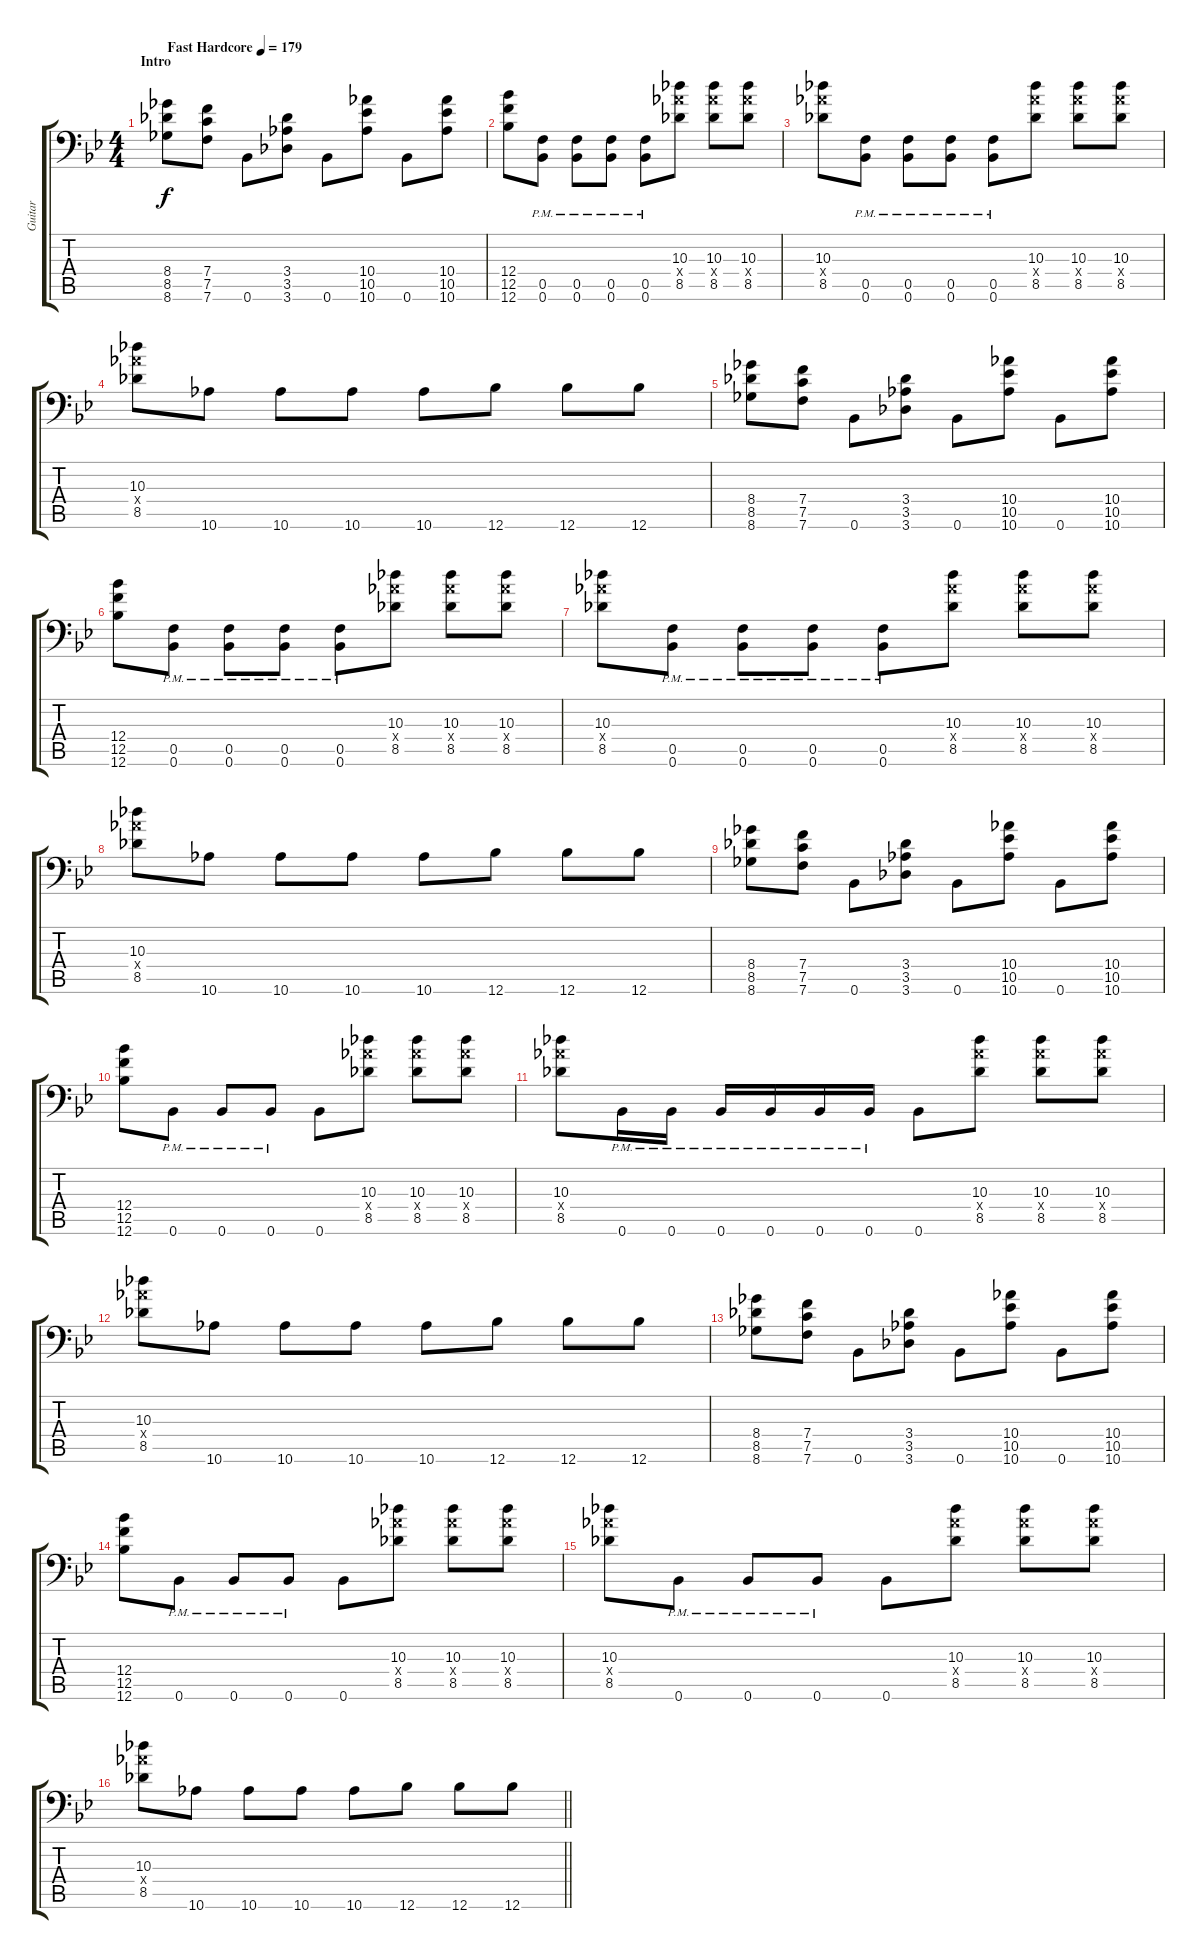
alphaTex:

\track ("Guitar" "Guitar") {instrument distortionguitar}
\staff {score tabs}
\tuning (C4 G3 Eb3 Bb2 F2 Bb1) {hide}
\ts (4 4)
\section ("" "Intro")
\tempo (179 "Fast Hardcore")
\clef f4
\ks bb
(8.4 8.5 8.6).8{dy f instrument distortionguitar} (7.4 7.5 7.6).8 0.6.8 (3.4 3.5 3.6).8 0.6.8 (10.4 10.5 10.6).8 0.6.8 (10.4 10.5 10.6).8 |
(12.4 12.5 12.6).8 (0.5{pm} 0.6{pm}).8 (0.5{pm} 0.6{pm}).8 (0.5{pm} 0.6{pm}).8 (0.5{pm} 0.6{pm}).8 (10.3 10.4{x} 8.5).8 (10.3 10.4{x} 8.5).8 (10.3 10.4{x} 8.5).8 |
(10.3 10.4{x} 8.5).8 (0.5{pm} 0.6{pm}).8 (0.5{pm} 0.6{pm}).8 (0.5{pm} 0.6{pm}).8 (0.5{pm} 0.6{pm}).8 (10.3 10.4{x} 8.5).8 (10.3 10.4{x} 8.5).8 (10.3 10.4{x} 8.5).8 |
(10.3 10.4{x} 8.5).8 10.6.8 10.6.8 10.6.8 10.6.8 12.6.8 12.6.8 12.6.8 |
(8.4 8.5 8.6).8 (7.4 7.5 7.6).8 0.6.8 (3.4 3.5 3.6).8 0.6.8 (10.4 10.5 10.6).8 0.6.8 (10.4 10.5 10.6).8 |
(12.4 12.5 12.6).8 (0.5{pm} 0.6{pm}).8 (0.5{pm} 0.6{pm}).8 (0.5{pm} 0.6{pm}).8 (0.5{pm} 0.6{pm}).8 (10.3 10.4{x} 8.5).8 (10.3 10.4{x} 8.5).8 (10.3 10.4{x} 8.5).8 |
(10.3 10.4{x} 8.5).8 (0.5{pm} 0.6{pm}).8 (0.5{pm} 0.6{pm}).8 (0.5{pm} 0.6{pm}).8 (0.5{pm} 0.6{pm}).8 (10.3 10.4{x} 8.5).8 (10.3 10.4{x} 8.5).8 (10.3 10.4{x} 8.5).8 |
(10.3 10.4{x} 8.5).8 10.6.8 10.6.8 10.6.8 10.6.8 12.6.8 12.6.8 12.6.8 |
(8.4 8.5 8.6).8 (7.4 7.5 7.6).8 0.6.8 (3.4 3.5 3.6).8 0.6.8 (10.4 10.5 10.6).8 0.6.8 (10.4 10.5 10.6).8 |
(12.4 12.5 12.6).8 0.6{pm}.8 0.6{pm}.8 0.6{pm}.8 0.6.8 (10.3 10.4{x} 8.5).8 (10.3 10.4{x} 8.5).8 (10.3 10.4{x} 8.5).8 |
(10.3 10.4{x} 8.5).8 0.6{pm}.16 0.6{pm}.16 0.6{pm}.16 0.6{pm}.16 0.6{pm}.16 0.6{pm}.16 0.6.8 (10.3 10.4{x} 8.5).8 (10.3 10.4{x} 8.5).8 (10.3 10.4{x} 8.5).8 |
(10.3 10.4{x} 8.5).8 10.6.8 10.6.8 10.6.8 10.6.8 12.6.8 12.6.8 12.6.8 |
(8.4 8.5 8.6).8 (7.4 7.5 7.6).8 0.6.8 (3.4 3.5 3.6).8 0.6.8 (10.4 10.5 10.6).8 0.6.8 (10.4 10.5 10.6).8 |
(12.4 12.5 12.6).8 0.6{pm}.8 0.6{pm}.8 0.6{pm}.8 0.6.8 (10.3 10.4{x} 8.5).8 (10.3 10.4{x} 8.5).8 (10.3 10.4{x} 8.5).8 |
(10.3 10.4{x} 8.5).8 0.6{pm}.8 0.6{pm}.8 0.6{pm}.8 0.6.8 (10.3 10.4{x} 8.5).8 (10.3 10.4{x} 8.5).8 (10.3 10.4{x} 8.5).8 |
\barLineRight lightlight
(10.3 10.4{x} 8.5).8 10.6.8 10.6.8 10.6.8 10.6.8 12.6.8 12.6.8 12.6.8
